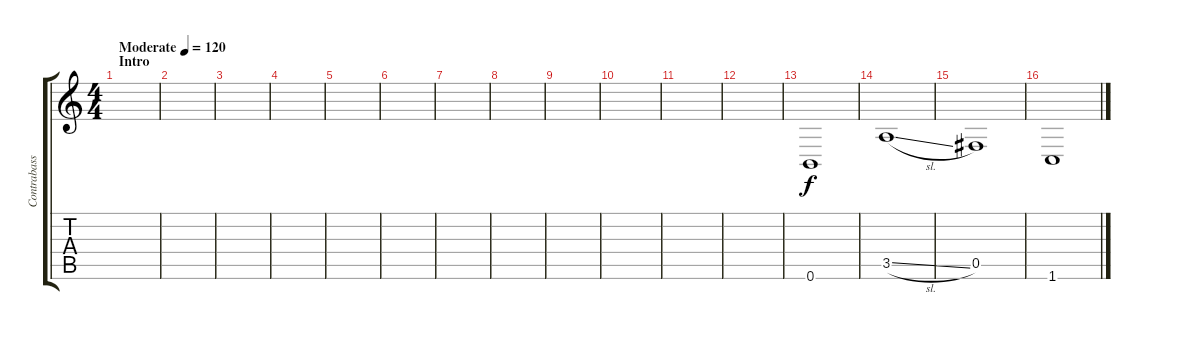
\track ("Contrabass" "Contrabass") {instrument contrabass}
\staff {score tabs}
\tuning (Db4 Ab3 E3 B2 Gb2 B1) {hide}
\ts (4 4)
\section ("" "Intro")
\tempo (120 "Moderate")
\clef g2
\ks c
|
|
|
|
|
|
|
|
|
|
|
|
0.6.1 |
3.5{sl}.1 |
0.5.1 |
1.6.1
